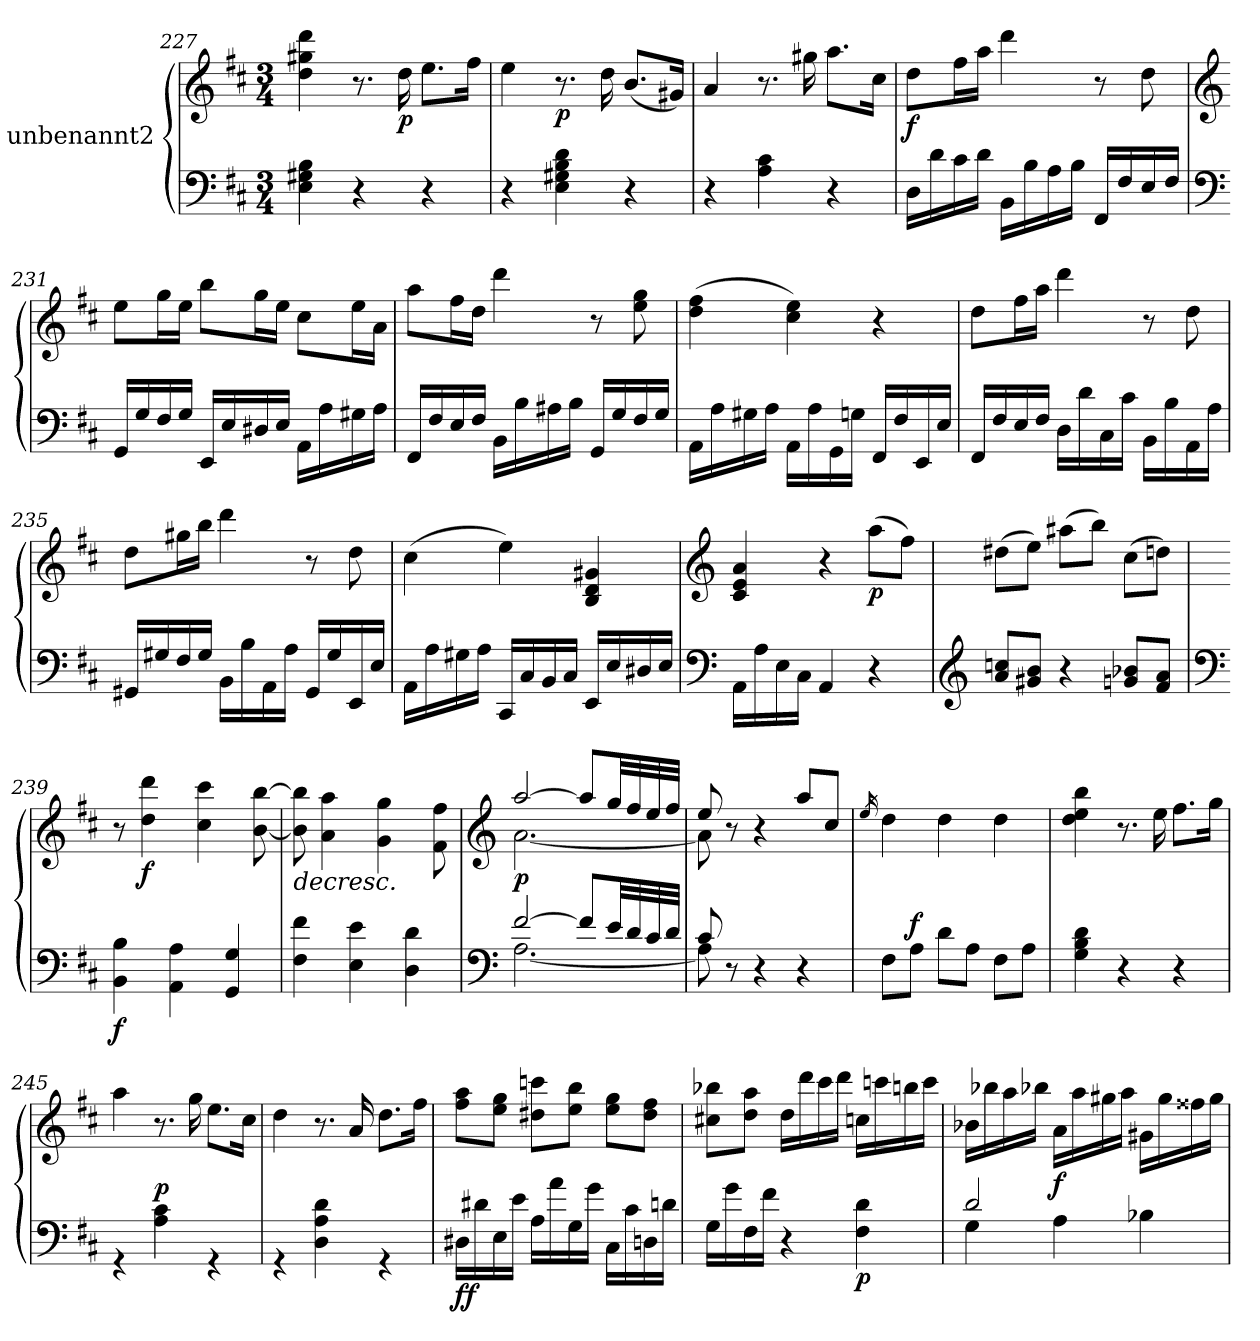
**kern	**kern	**dynam
*part1	*part1	*part1
*staff2	*staff1	*staff1/2
*I"unbenannt2	*	*
*clefF4	*clefG2	*
*k[f#c#]	*k[f#c#]	*
*M3/4	*M3/4	*
=227	=227	=227
4E\ 4G#X\ 4B\	4dd\ 4gg#X\ 4ddd\	.
4r	8.r	.
!	!	!LO:DY:b
.	16dd\	p
4r	8.ee\L	.
.	16ff#\Jk	.
!!LO:PB:g=z
=228	=228	=228
4r	4ee\	.
!	!	!LO:DY:b
4E\ 4G#X\ 4B\ 4d\	8.r	p
.	16dd\	.
4r	(<8.b/L	.
.	16g#X/Jk)	.
=229	=229	=229
4r	4a/	.
4A\ 4c#\	8.r	.
.	16gg#X\	.
4r	8.aa\L	.
.	16cc#\Jk	.
=230	=230	=230
!	!	!LO:DY:b
16D\LL	8dd\L	f
16d\	.	.
16c#\	16ff#\L	.
16d\JJ	16aa\JJ	.
16BB\LL	4ddd\	.
16B\	.	.
16A\	.	.
16B\JJ	.	.
16FF#/LL	8r	.
16F#/	.	.
16E/	8dd\	.
16F#/JJ	.	.
=231	=231	=231
*clefF4	*clefG2	*
16GG/LL	8ee\L	.
16G/	.	.
16F#/	16gg\L	.
16G/JJ	16ee\JJ	.
16EE/LL	8bb\L	.
16E/	.	.
16D#X/	16gg\L	.
16E/JJ	16ee\JJ	.
16AA\LL	8cc#\L	.
16A\	.	.
16G#X\	16ee\L	.
16A\JJ	16a\JJ	.
=232	=232	=232
16FF#/LL	8aa\L	.
16F#/	.	.
16E/	16ff#\L	.
16F#/JJ	16dd\JJ	.
16BB\LL	4ddd\	.
16B\	.	.
16A#X\	.	.
16B\JJ	.	.
16GG/LL	8r	.
16G/	.	.
16F#/	8ee\ 8gg\	.
16G/JJ	.	.
!!LO:LB:g=z
=233	=233	=233
16AA\LL	(>4dd\ 4ff#\	.
16A\	.	.
16G#X\	.	.
16A\JJ	.	.
16AA\LL	4cc#\ 4ee\)	.
16A\	.	.
16GG\	.	.
16Gn\JJ	.	.
16FF#/LL	4r	.
16F#/	.	.
16EE/	.	.
16E/JJ	.	.
=234	=234	=234
16FF#/LL	8dd\L	.
16F#/	.	.
16E/	16ff#\L	.
16F#/JJ	16aa\JJ	.
16D\LL	4ddd\	.
16d\	.	.
16C#\	.	.
16c#\JJ	.	.
16BB\LL	8r	.
16B\	.	.
16AA\	8dd\	.
16A\JJ	.	.
=235	=235	=235
16GG#X/LL	8dd\L	.
16G#X/	.	.
16F#/	16gg#X\L	.
16G#/JJ	16bb\JJ	.
16BB\LL	4ddd\	.
16B\	.	.
16AA\	.	.
16A\JJ	.	.
16GG#/LL	8r	.
16G#/	.	.
16EE/	8dd\	.
16E/JJ	.	.
=236	=236	=236
16AA\LL	(>4cc#\	.
16A\	.	.
16G#X\	.	.
16A\JJ	.	.
16CC#/LL	4ee\)	.
16C#/	.	.
16BB/	.	.
16C#/JJ	.	.
16EE/LL	4B/ 4d/ 4g#X/	.
16E/	.	.
16D#X/	.	.
16E/JJ	.	.
=237	=237	=237
*clefF4	*clefG2	*
16AA\LL	4c#/ 4e/ 4a/	.
16A\	.	.
16E\	.	.
16C#\JJ	.	.
4AA/	4r	.
!	!	!LO:DY:b
4r	(>8aa\L	p
.	8ff#\J)	.
!!LO:LB:g=z
=238	=238	=238
*clefG2	*	*
8a/ 8ccn/L	(>8dd#X\L	.
8g#X/ 8b/J	8ee\J)	.
4r	(>8aa#X\L	.
.	8bb\J)	.
8gn/ 8b-X/L	(>8cc#\L	.
8f#/ 8a/J	8ddn\J)	.
=239	=239	=239
*clefF4	*	*
!	!	!LO:DY:b=2
4BB\ 4B\	8r	f
!	!	!LO:DY:b
.	4dd\ 4ddd\	f
4AA\ 4A\	.	.
.	4cc#\ 4ccc#\	.
4GG/ 4G/	.	.
.	[8b\ [8bb\	.
=240	=240	=240
!	!LO:TX:b:i:t=decresc.	!
4F#\ 4f#\	8b\] 8bb\]	.
.	4a\ 4aa\	.
4E\ 4e\	.	.
.	4g\ 4gg\	.
4D\ 4d\	.	.
.	8f#\ 8ff#\	.
=241	=241	=241
*clefF4	*clefG2	*
*^	*^	*
!	!	!	!	!LO:DY:b
[2f#/	[2.A\	[2aa/	[2.a\	p
8f#/L]	.	8aa/L]	.	.
32e/LL	.	32gg/LL	.	.
32d/	.	32ff#/	.	.
32c#/	.	32ee/	.	.
32d/JJJ	.	32ff#/JJJ	.	.
=242	=242	=242	=242	=242
8c#/	8A\]	8ee/	8a\]	.
8ryy	8r	8r	2ryy	.
4ryy	4r	4r	.	.
4ryy	4r	8aa/L	.	.
.	.	8cc#/J	8ryy	.
*v	*v	*	*	*
*	*v	*v	*
=243	=243	=243
.	16qee/	.
8F#\L	4dd\	.
!	!	!LO:DY:a=2
8A\J	.	f
8d\L	4dd\	.
8A\J	.	.
8F#\L	4dd\	.
8A\J	.	.
=244	=244	=244
4G\ 4B\ 4d\	4dd\ 4ee\ 4bb\	.
4r	8.r	.
.	16ee\	.
4r	8.ff#\L	.
.	16gg\Jk	.
!!LO:LB:g=z
=245	=245	=245
*^	*	*
2.ryy	4r	4aa\	.
!	!	!	!LO:DY:a=2
.	4A\ 4c#\	8.r	p
.	.	16gg\	.
.	4r	8.ee\L	.
.	.	16cc#\Jk	.
=246	=246	=246	=246
2.ryy	4r	4dd\	.
.	4D\ 4A\ 4d\	8.r	.
.	.	16a/	.
.	4r	8.dd\L	.
.	.	16ff#\Jk	.
=247	=247	=247	=247
!	!	!	!LO:DY:b=2
!	!	!	!LO:DY:n=1:b
2.ryy	16D#X\LL	8ff#\ 8aa\L	f f
.	16d#X\	.	.
.	16E\	8ee\ 8gg\J	.
.	16e\JJ	.	.
.	16A\LL	8dd#X\ 8cccn\L	.
.	16a\	.	.
.	16G\	8ee\ 8bb\J	.
.	16g\JJ	.	.
.	16C#\LL	8ee\ 8gg\L	.
.	16c#\	.	.
.	16Dn\	8dd#\ 8ff#\J	.
.	16dn\JJ	.	.
*v	*v	*	*
=248	=248	=248
16G\LL	8cc#X\ 8bb-X\L	.
16g\	.	.
16F#\	8dd\ 8aa\J	.
16f#\JJ	.	.
4r	16dd\LL	.
.	16ddd\	.
.	16ccc#\	.
.	16ddd\JJ	.
!	!	!LO:DY:b=2
4F#\ 4d\	16ccn\LL	p
.	16cccn\	.
.	16bbn\	.
.	16ccc\JJ	.
!!LO:LB:g=z
=249	=249	=249
*^	*	*
2d/	4G\	16b-X\LL	.
.	.	16bb-X\	.
.	.	16aa\	.
.	.	16bb-X\JJ	.
!	!	!	!LO:DY:b
.	4A\	16a\LL	f
.	.	16aa\	.
.	.	16gg#X\	.
.	.	16aa\JJ	.
4ryy	4B-X\	16g#X\LL	.
.	.	16gg#\	.
.	.	16ff##X\	.
.	.	16gg#\JJ	.
*v	*v	*	*
=	=	=
*-	*-	*-
